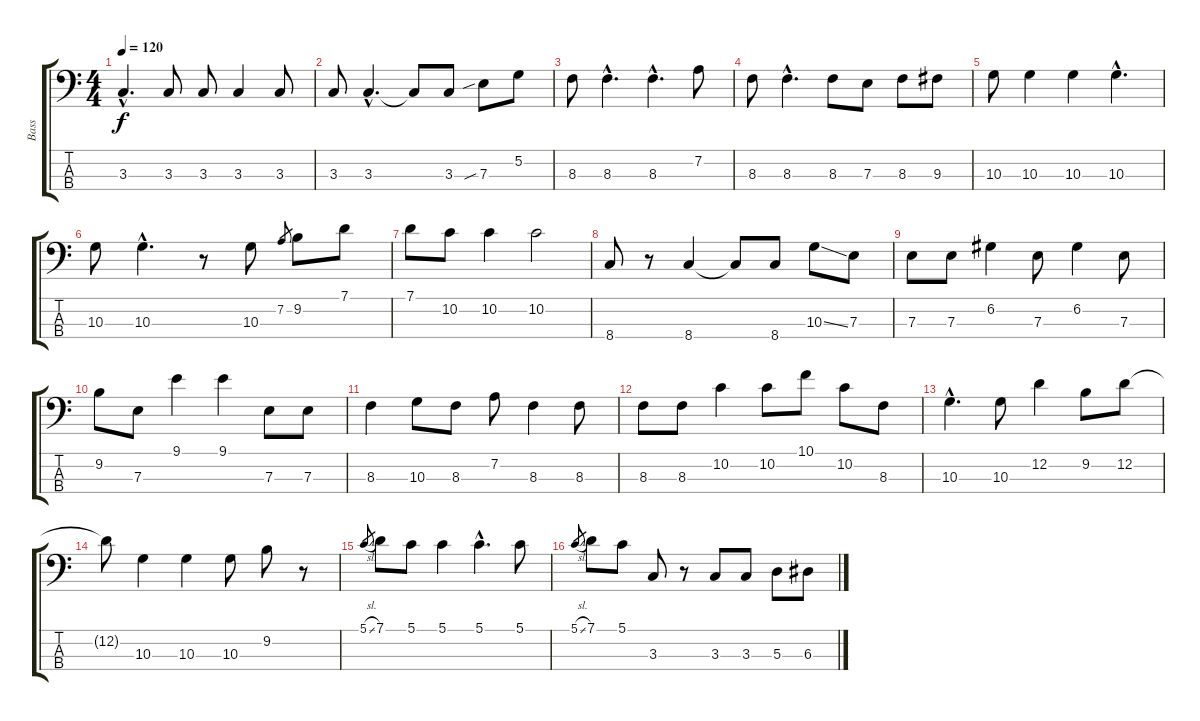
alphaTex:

\track ("Bass" "Bass") {instrument electricbasspick}
\staff {score tabs}
\tuning (G2 D2 A1 E1) {hide}
\ts (4 4)
\tempo 120
\clef f4
\ks c
3.3{hac}.4{d dy f} 3.3.8 3.3.8 3.3.4 3.3.8 |
3.3.8 3.3{hac}.4{d} 3.3{t}.8 3.3.8 7.3{sib}.8 5.2.8 |
8.3.8 8.3{hac}.4{d} 8.3{hac}.4{d} 7.2.8 |
8.3.8 8.3{hac}.4{d} 8.3.8 7.3.8 8.3.8 9.3.8 |
10.3.8 10.3.4 10.3.4 10.3{hac}.4{d} |
10.3.8 10.3{hac}.4{d} r.8 10.3.8 7.2.8{gr} 9.2.8 7.1.8 |
7.1.8 10.2.8 10.2.4 10.2.2 |
8.4.8 r.8 8.4.4 8.4{t}.8 8.4.8 10.3{ss}.8 7.3.8 |
7.3.8 7.3.8 6.2.4 7.3.8 6.2.4 7.3.8 |
9.2.8 7.3.8 9.1.4 9.1.4 7.3.8 7.3.8 |
8.3.4 10.3.8 8.3.8 7.2.8 8.3.4 8.3.8 |
8.3.8 8.3.8 10.2.4 10.2.8 10.1.8 10.2.8 8.3.8 |
10.3{hac}.4{d} 10.3.8 12.2.4 9.2.8 12.2.8 |
12.2{t}.8 10.3.4 10.3.4 10.3.8 9.2.8 r.8 |
5.1{sl}.8{gr} 7.1.8 5.1.8 5.1.4 5.1{hac}.4{d} 5.1.8 |
5.1{sl}.8{gr} 7.1.8 5.1.8 3.3.8 r.8 3.3.8 3.3.8 5.3.8 6.3.8
